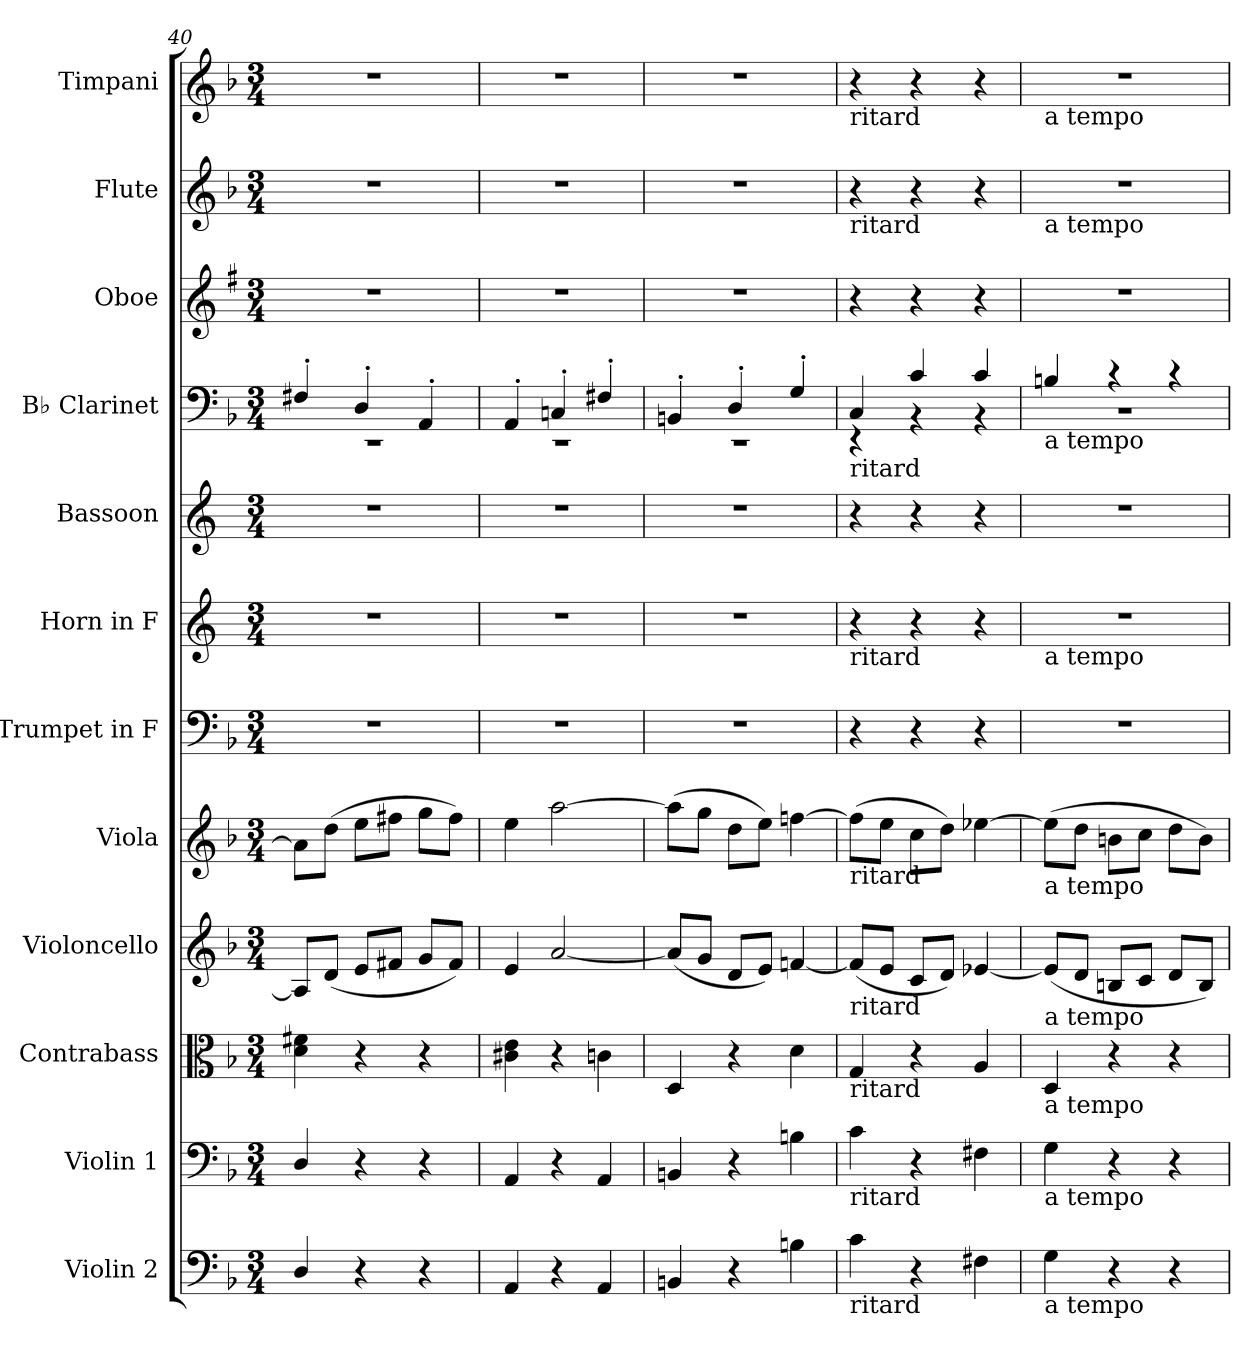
**kern	**kern	**kern	**kern	**kern	**kern	**kern	**kern	**kern	**kern	**kern	**kern
*part12	*part11	*part10	*part9	*part8	*part7	*part6	*part5	*part4	*part3	*part2	*part1
*staff12	*staff11	*staff10	*staff9	*staff8	*staff7	*staff6	*staff5	*staff4	*staff3	*staff2	*staff1
*I"Violin 2	*I"Violin 1	*I"Contrabass	*I"Violoncello	*I"Viola	*I"Trumpet in F	*I"Horn in F	*I"Bassoon	*I"B♭ Clarinet	*I"Oboe	*I"Flute	*I"Timpani
*I'Vln	*I'Vln	*I'Cb	*I'Vc	*I'Vla	*I'Tpt	*I'Hn	*I'Bsn	*I'Cl	*I'Ob	*I'Fl	*I'Timp
*clefF4	*clefF4	*clefC3	*clefG2	*clefG2	*clefF4	*clefG2	*clefG2	*clefF4	*clefG2	*clefG2	*clefG2
*ITrd7c12	*	*	*	*	*	*ITrd-3c-5	*ITrd4c7	*	*ITrd1c2	*	*
*k[b-]	*k[b-]	*k[b-]	*k[b-]	*k[b-]	*k[b-]	*k[b-]	*k[b-]	*k[b-]	*k[b-]	*k[b-]	*k[b-]
*M3/4	*M3/4	*M3/4	*M3/4	*M3/4	*M3/4	*M3/4	*M3/4	*M3/4	*M3/4	*M3/4	*M3/4
=40	=40	=40	=40	=40	=40	=40	=40	=40	=40	=40	=40
*	*	*	*	*	*	*	*	*^	*	*	*
4DD/	4D/	4d\ 4f#X\	8A/L]	8a\L]	2.r	2.r	2.r	4F#X'/	2.r	2.r	2.r	2.r
.	.	.	(<8d/J	(>8dd\J	.	.	.	.	.	.	.	.
4r	4r	4r	8e/L	8ee\L	.	.	.	4D'/	.	.	.	.
.	.	.	8f#X/J	8ff#X\J	.	.	.	.	.	.	.	.
4r	4r	4r	8g/L	8gg\L	.	.	.	4AA'/	.	.	.	.
.	.	.	8f#/J)	8ff#\J)	.	.	.	.	.	.	.	.
!!LO:PB:g=z
=41	=41	=41	=41	=41	=41	=41	=41	=41	=41	=41	=41	=41
4AAA/	4AA/	4c#X\ 4e\	4e/	4ee\	2.r	2.r	2.r	4AA'/	2.r	2.r	2.r	2.r
4r	4r	4r	[2a/	[2aa\	.	.	.	4Cn'/	.	.	.	.
4AAA/	4AA/	4cn\	.	.	.	.	.	4F#X'/	.	.	.	.
=42	=42	=42	=42	=42	=42	=42	=42	=42	=42	=42	=42	=42
4BBBn/	4BBn/	4D/	(<8a/L]	(>8aa\L]	2.r	2.r	2.r	4BBn'/	2.r	2.r	2.r	2.r
.	.	.	8g/J	8gg\J	.	.	.	.	.	.	.	.
4r	4r	4r	8d/L	8dd\L	.	.	.	4D'/	.	.	.	.
.	.	.	8e/J)	8ee\J)	.	.	.	.	.	.	.	.
4BBn\	4Bn\	4d\	[4fn/	[4ffn\	.	.	.	4G'/	.	.	.	.
=43	=43	=43	=43	=43	=43	=43	=43	=43	=43	=43	=43	=43
!	!	!	!	!	!	!	!	!	!	!	!	!LO:TX:b:t=ritard
!	!	!	!	!	!	!	!	!	!	!	!LO:TX:b:t=ritard	!
!	!	!	!	!	!	!	!	!LO:TX:b:t=ritard	!	!	!	!
!	!	!	!	!	!	!LO:TX:b:t=ritard	!	!	!	!	!	!
!	!	!	!	!LO:TX:b:t=ritard	!	!	!	!	!	!	!	!
!	!	!	!LO:TX:b:t=ritard	!	!	!	!	!	!	!	!	!
!	!	!LO:TX:b:t=ritard	!	!	!	!	!	!	!	!	!	!
!	!LO:TX:b:t=ritard	!	!	!	!	!	!	!	!	!	!	!
!LO:TX:b:t=ritard	!	!	!	!	!	!	!	!	!	!	!	!
4C\	4c\	4G/	(<8f/L]	(>8ff\L]	4r	4r	4r	4C/	4r	4r	4r	4r
.	.	.	8e/J	8ee\J	.	.	.	.	.	.	.	.
4r	4r	4r	8c/L	8cc\L	4r	4r	4r	4c/	4r	4r	4r	4r
.	.	.	8d/J)	8dd\J)	.	.	.	.	.	.	.	.
4FF#X\	4F#X\	4A/	[4e-X/	[4ee-X\	4r	4r	4r	4c/	4r	4r	4r	4r
=44	=44	=44	=44	=44	=44	=44	=44	=44	=44	=44	=44	=44
!	!	!	!	!	!	!	!	!	!	!	!	!LO:TX:b:t=a tempo
!	!	!	!	!	!	!	!	!	!	!	!LO:TX:b:t=a tempo	!
!	!	!	!	!	!	!	!	!LO:TX:b:t=a tempo	!	!	!	!
!	!	!	!	!	!	!LO:TX:b:t=a tempo	!	!	!	!	!	!
!	!	!	!	!LO:TX:b:t=a tempo	!	!	!	!	!	!	!	!
!	!	!	!LO:TX:b:t=a tempo	!	!	!	!	!	!	!	!	!
!	!	!LO:TX:b:t=a tempo	!	!	!	!	!	!	!	!	!	!
!	!LO:TX:b:t=a tempo	!	!	!	!	!	!	!	!	!	!	!
!LO:TX:b:t=a tempo	!	!	!	!	!	!	!	!	!	!	!	!
4GG\	4G\	4D/	(<8e-/L]	(>8ee-\L]	2.r	2.r	2.r	4Bn/	2.r	2.r	2.r	2.r
.	.	.	8d/J	8dd\J	.	.	.	.	.	.	.	.
4r	4r	4r	8Bn/L	8bn\L	.	.	.	4r	.	.	.	.
.	.	.	8c/J	8cc\J	.	.	.	.	.	.	.	.
4r	4r	4r	8d/L	8dd\L	.	.	.	4r	.	.	.	.
.	.	.	8B/J)	8b\J)	.	.	.	.	.	.	.	.
*	*	*	*	*	*	*	*	*v	*v	*	*	*
=	=	=	=	=	=	=	=	=	=	=	=
*-	*-	*-	*-	*-	*-	*-	*-	*-	*-	*-	*-
